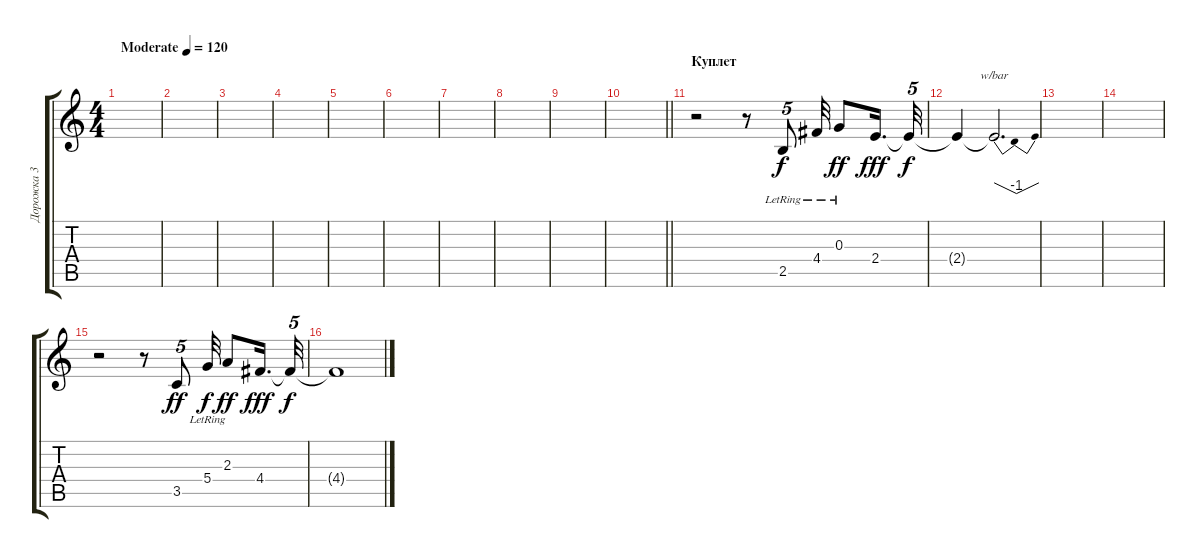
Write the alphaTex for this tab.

\track ("Дорожка 3" "Дорожка 3") {instrument electricguitarclean}
\staff {score tabs}
\tuning (E4 B3 G3 D3 A2 E2) {hide}
\ts (4 4)
\tempo (120 "Moderate")
\clef g2
\ks c
|
|
|
|
|
|
|
|
|
\barLineRight lightlight
|
\section ("" "Куплет")
r.2 r.8 2.5{lr}.8{tu (5 4)} 4.4{lr}.32{dy f} 0.3{lr}.8{dy ff} 2.4.16{d dy fff} 2.4{t}.32{tu (5 4) dy f} |
2.4{t}.4 2.4{t}.2{d tbe (dip default 0 0 30 -4 60 0)} |
|
|
r.2 r.8 3.5.8{tu (5 4) dy ff} 5.4{lr}.32{dy f} 2.3{lr}.8{dy ff} 4.4.16{d dy fff} 4.4{t}.32{tu (5 4) dy f} |
4.4{t}.1
